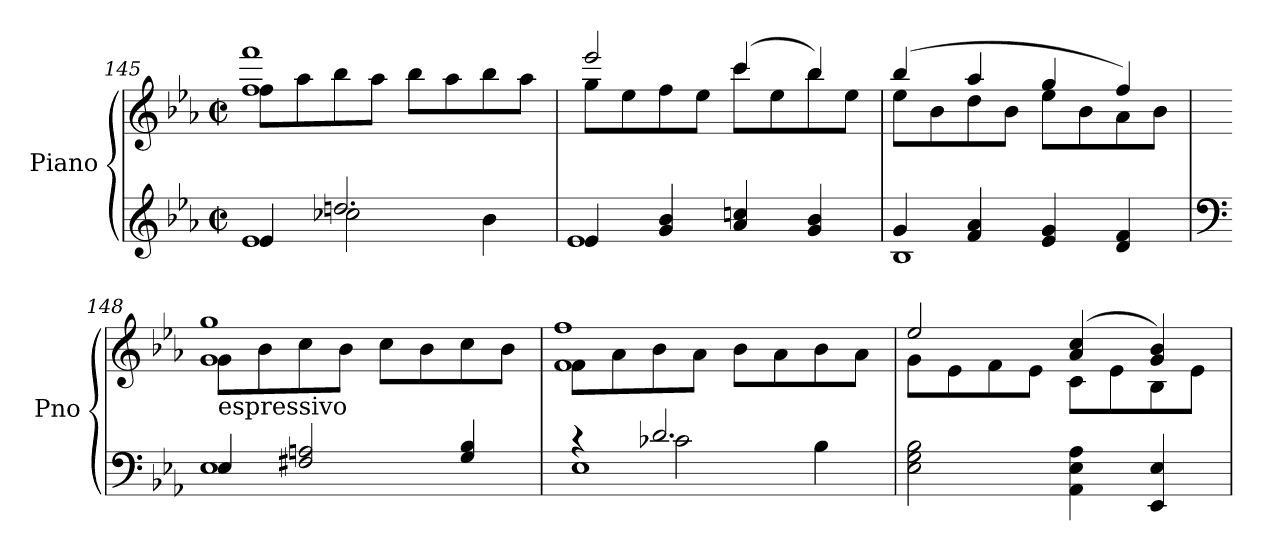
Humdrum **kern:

**kern	**kern
*part1	*part1
*staff2	*staff1
*I"Piano	*
*I'Pno	*
*clefG2	*clefG2
*k[b-e-a-]	*k[b-e-a-]
*E-:	*E-:
*M2/2	*M2/2
*met(c|)	*met(c|)
=145	=145
*^	*^
*	*^	*	*
4e-/	1e-	4ryy	8ff\L	1ff 1fff
.	.	.	8aa-\	.
2.ddn/	.	2cc-X\	8bb-\	.
.	.	.	8aa-\J	.
.	.	.	8bb-\L	.
.	.	.	8aa-\	.
.	.	4b-\	8bb-\	.
.	.	.	8aa-\J	.
*	*v	*v	*	*
!!LO:LB:g=z	!!
=146	=146	=146	=146
4e-/	1e-	2eee-/	8gg\L
.	.	.	8ee-\
4g/ 4b-/	.	.	8ff\
.	.	.	8ee-\J
4a-/ 4ccn/	.	(>4ccc/	8ccc\L
.	.	.	8ee-\
4g/ 4b-/	.	4bb-/)	8bb-\
.	.	.	8ee-\J
=147	=147	=147	=147
4g/	1B-	(>4bb-/	8ee-\L
.	.	.	8b-\
4f/ 4a-/	.	4aa-/	8dd\
.	.	.	8b-\J
4e-/ 4g/	.	4gg/	8ee-\L
.	.	.	8b-\
4d/ 4f/	.	4ff/)	8a-\
.	.	.	8b-\J
=148	=148	=148	=148
*clefF4	*	*	*
!	!	!LO:TX:b:t=espressivo	!
4E-/	1E-	8g\L	1g 1gg
.	.	8b-\	.
2F#X/ 2An/	.	8cc\	.
.	.	8b-\J	.
.	.	8cc\L	.
.	.	8b-\	.
4G/ 4B-/	.	8cc\	.
.	.	8b-\J	.
=149	=149	=149	=149
*	*^	*	*
4rc	1E-	4ryy	8f\L	1f 1ff
.	.	.	8a-\	.
2.d/	.	2c-X\	8b-\	.
.	.	.	8a-\J	.
.	.	.	8b-\L	.
.	.	.	8a-\	.
.	.	4B-\	8b-\	.
.	.	.	8a-\J	.
*v	*v	*v	*	*
!!LO:PB:g=z	!!
=150	=150	=150
2E-\ 2G\ 2B-\	2ee-/	8g\L
.	.	8e-\
.	.	8f\
.	.	8e-\J
4AA-\ 4E-\ 4A-\	(>4a-/ 4cc/	8c\L
.	.	8e-\
4EE-/ 4E-/	4g/ 4b-/)	8B-\
.	.	8e-\J
*	*v	*v
=	=
*-	*-
